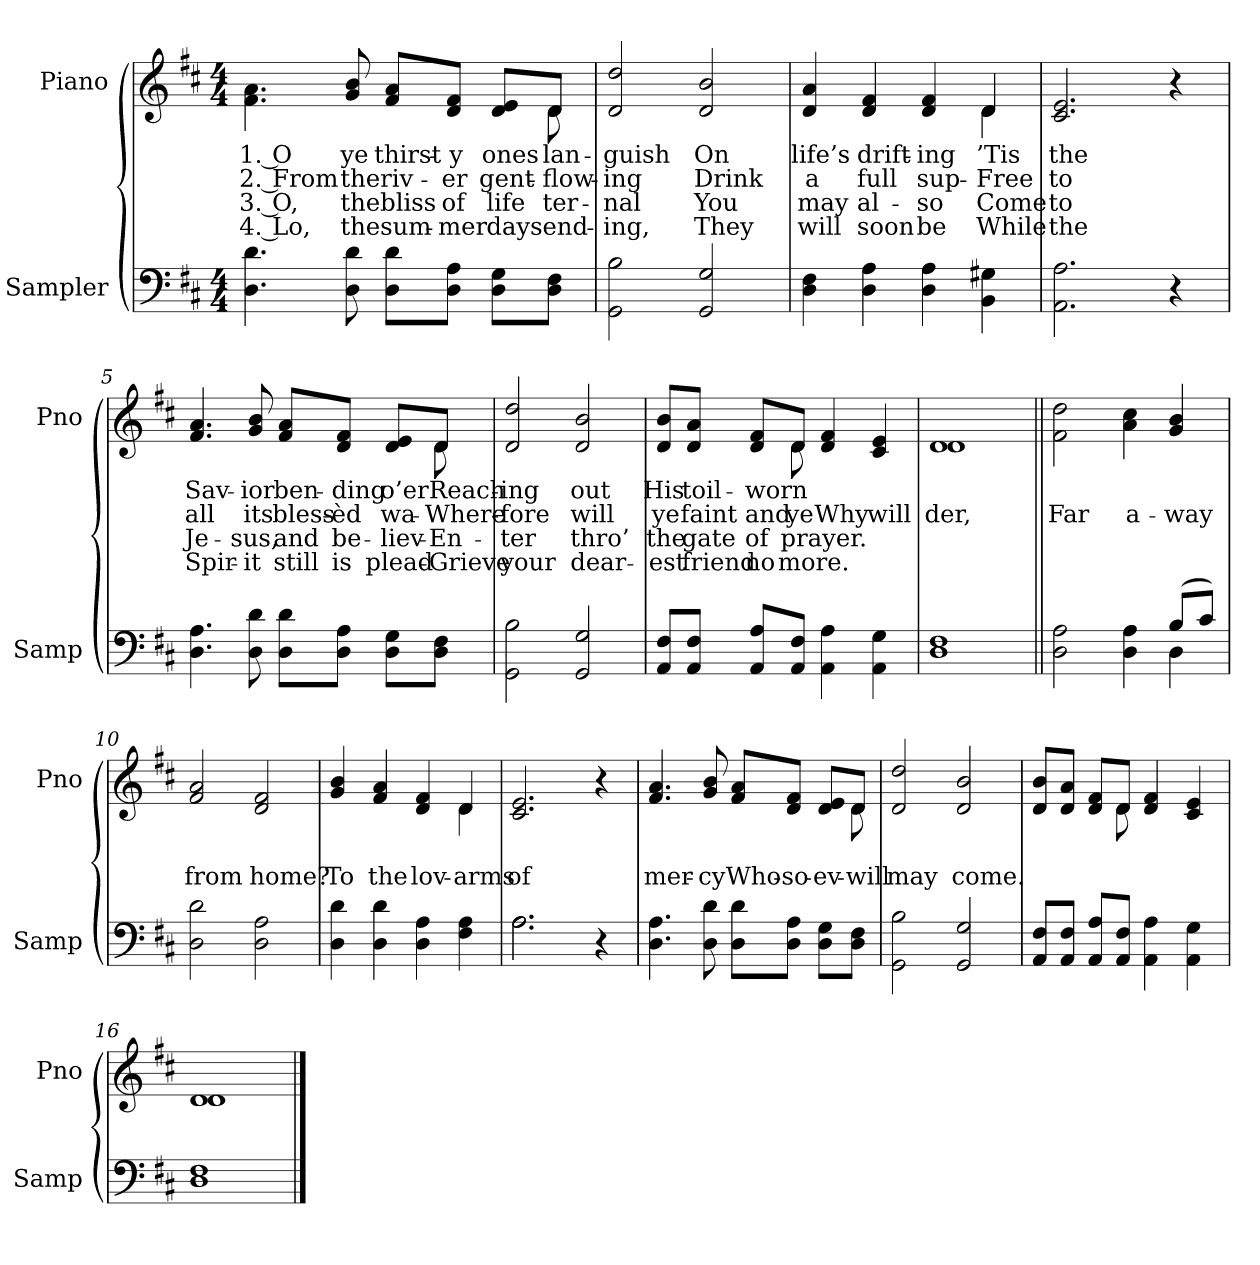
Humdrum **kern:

**kern	**kern	**text	**text	**text	**text
*part2	*part1	*part1	*part1	*part1	*part1
*staff2	*staff1	*staff1	*staff1	*staff1	*staff1
*I"Sampler	*I"Piano	*	*	*	*
*I'Samp	*I'Pno	*	*	*	*
*clefF4	*clefG2	*	*	*	*
*k[f#c#]	*k[f#c#]	*	*	*	*
*D:	*D:	*	*	*	*
*M4/4	*M4/4	*	*	*	*
=1	=1	=1	=1	=1	=1
*	*^	*	*	*	*
4.D 4.d	4.f#\ 4.a\	2..ryy	1. O	2. From	3. O,	4. Lo,
8D 8d	8g 8b	.	ye	the	the	the
8D\ 8d\L	8f#/ 8a/L	.	thirst-	riv-	bliss	sum-
8D\ 8A\J	8d/ 8f#/J	.	-y	-er	of	-mer
8D\ 8G\L	8d/ 8e/L	.	ones	gent-	life	days
8D\ 8F#\J	8d/J	8d	lan-	flow-	-ter-	end-
*	*v	*v	*	*	*	*
=2	=2	=2	=2	=2	=2
2GG 2B	2d 2dd	-guish	-ing	-nal	-ing,
2GG 2G	2d 2b	On	Drink	You	They
=3	=3	=3	=3	=3	=3
*	*^	*	*	*	*
4D 4F#	4d 4a	2.ryy	life’s	a	may	will
4D 4A	4d 4f#	.	drift-	full	al-	soon
4D 4A	4d 4f#	.	-ing	sup-	-so	be
4BB 4G#X	4d/	4d	’Tis	Free	Come	While
*	*v	*v	*	*	*	*
=4	=4	=4	=4	=4	=4
2.AA 2.A	2.c# 2.e	the	to	to	the
4r	4r	.	.	.	.
=5	=5	=5	=5	=5	=5
*	*^	*	*	*	*
4.D 4.A	4.f# 4.a	2..ryy	Sav-	all	Je-	Spir-
8D 8d	8g 8b	.	-ior	its	-sus,	-it
8D\ 8d\L	8f#/ 8a/L	.	ben-	bless-	and	still
8D\ 8A\J	8d/ 8f#/J	.	-ding	-èd	be-	is
8D\ 8G\L	8d/ 8e/L	.	o’er	wa-	-liev-	plead-
8D\ 8F#\J	8d/J	8d	Reach-	Where-	En-	Grieve
*	*v	*v	*	*	*	*
=6	=6	=6	=6	=6	=6
2GG 2B	2d 2dd	-ing	-fore	-ter	your
2GG 2G	2d 2b	out	will	thro’	dear-
=7	=7	=7	=7	=7	=7
*	*^	*	*	*	*
8AA/ 8F#/L	8d/ 8b/L	4.ryy	His	ye	the	-est
8AA/ 8F#/J	8d/ 8a/J	.	toil-	faint	gate	friend
8AA/ 8A/L	8d/ 8f#/L	.	-worn	and	of	no
8AA/ 8F#/J	8d/J	8d	.	ye	prayer.	more.
4AA 4A	4d 4f#	2ryy	.	Why	.	.
4AA 4G	4c# 4e	.	.	will	.	.
=8	=8	=8	=8	=8	=8	=8
1D 1F#	1d/	1d	.	-der,	.	.
=9||	=9||	=9||	=9||	=9||	=9||	=9||
*^	*	*	*	*	*	*
!	!	!LO:TX:t=Refrain	!	!	!	!	!
*	*	*v	*v	*	*	*	*
2D 2A	2.ryy	2f#\ 2dd\	.	Far	.	.
4D 4A	.	4a 4cc#	.	a-	.	.
(8B/L	4D	4g 4b	.	-way	.	.
8c#/J)	.	.	.	.	.	.
*v	*v	*	*	*	*	*
=10	=10	=10	=10	=10	=10
2D 2d	2f# 2a	.	from	.	.
2D 2A	2d 2f#	.	home?	.	.
=11	=11	=11	=11	=11	=11
*	*^	*	*	*	*
4D 4d	4g 4b	2.ryy	.	To	.	.
4D 4d	4f# 4a	.	.	the	.	.
4D 4A	4d 4f#	.	.	lov-	.	.
4F# 4A	4d/	4d	.	arms	.	.
*	*v	*v	*	*	*	*
=12	=12	=12	=12	=12	=12
*^	*	*	*	*	*
2.A\	2.A	2.c# 2.e	.	of	.	.
4r	4ryy	4r	.	.	.	.
*v	*v	*	*	*	*	*
=13	=13	=13	=13	=13	=13
*	*^	*	*	*	*
4.D 4.A	4.f# 4.a	2..ryy	.	mer-	.	.
8D 8d	8g 8b	.	.	-cy	.	.
8D\ 8d\L	8f#/ 8a/L	.	.	Who-	.	.
8D\ 8A\J	8d/ 8f#/J	.	.	-so-	.	.
8D\ 8G\L	8d/ 8e/L	.	.	-ev-	.	.
8D\ 8F#\J	8d/J	8d	.	will	.	.
*	*v	*v	*	*	*	*
=14	=14	=14	=14	=14	=14
2GG 2B	2d 2dd	.	may	.	.
2GG 2G	2d 2b	.	come.	.	.
=15	=15	=15	=15	=15	=15
*	*^	*	*	*	*
8AA/ 8F#/L	8d/ 8b/L	4.ryy	.	.	.	.
8AA/ 8F#/J	8d/ 8a/J	.	.	.	.	.
8AA/ 8A/L	8d/ 8f#/L	.	.	.	.	.
8AA/ 8F#/J	8d/J	8d	.	.	.	.
4AA 4A	4d 4f#	2ryy	.	.	.	.
4AA 4G	4c# 4e	.	.	.	.	.
=16	=16	=16	=16	=16	=16	=16
1D 1F#	1d/	1d	.	.	.	.
*	*v	*v	*	*	*	*
==	==	==	==	==	==
*-	*-	*-	*-	*-	*-
